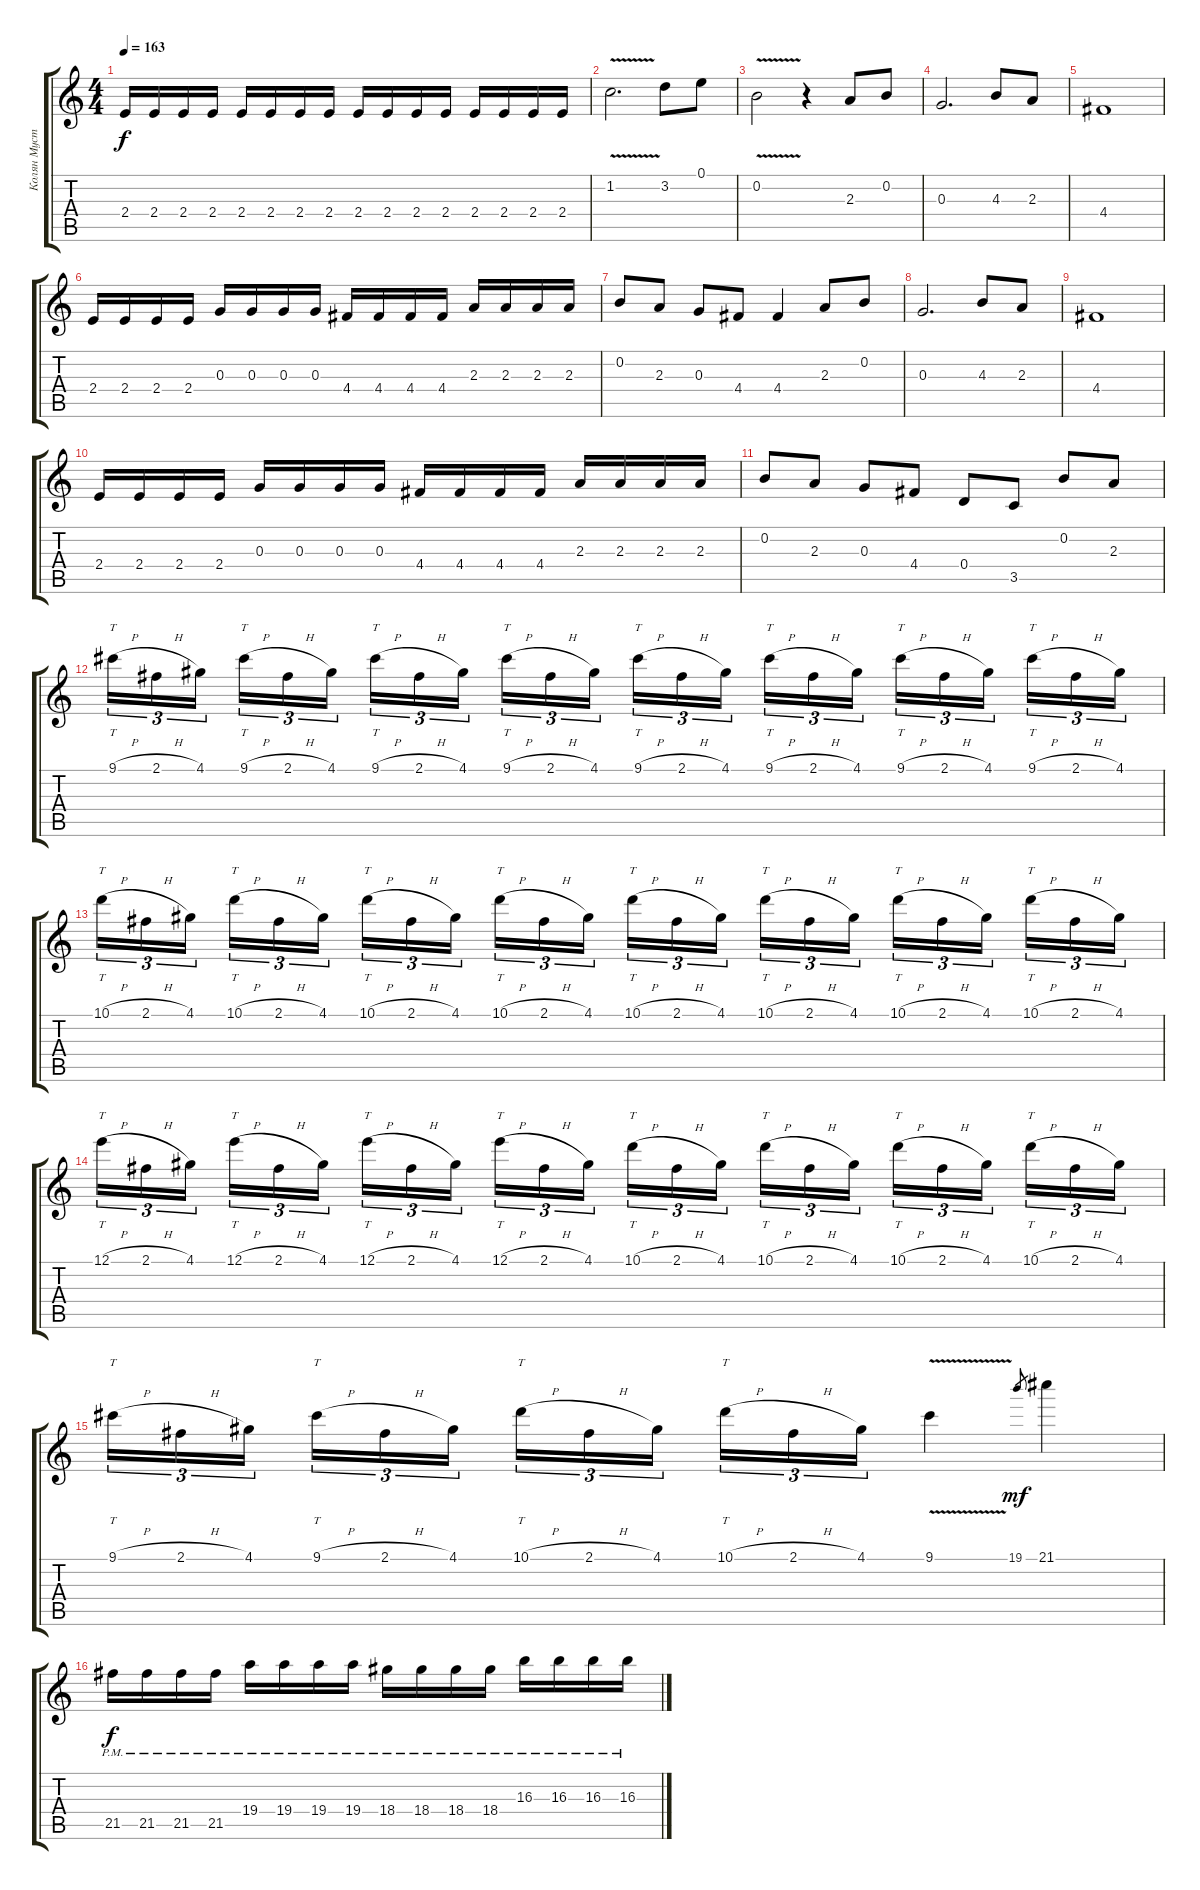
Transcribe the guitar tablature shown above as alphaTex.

\track ("Колян Мустэйн" "Колян Муст") {instrument distortionguitar}
\staff {score tabs}
\tuning (E4 B3 G3 D3 A2 E2) {hide}
\ts (4 4)
\tempo 163
\clef g2
\ks c
2.4.16{dy f} 2.4.16 2.4.16 2.4.16 2.4.16 2.4.16 2.4.16 2.4.16 2.4.16 2.4.16 2.4.16 2.4.16 2.4.16 2.4.16 2.4.16 2.4.16 |
1.2{v}.2{d} 3.2.8 0.1.8 |
0.2{v}.2 r.4 2.3.8 0.2.8 |
0.3.2{d} 4.3.8 2.3.8 |
4.4.1 |
2.4.16 2.4.16 2.4.16 2.4.16 0.3.16 0.3.16 0.3.16 0.3.16 4.4.16 4.4.16 4.4.16 4.4.16 2.3.16 2.3.16 2.3.16 2.3.16 |
0.2.8 2.3.8 0.3.8 4.4.8 4.4.4 2.3.8 0.2.8 |
0.3.2{d} 4.3.8 2.3.8 |
4.4.1 |
2.4.16 2.4.16 2.4.16 2.4.16 0.3.16 0.3.16 0.3.16 0.3.16 4.4.16 4.4.16 4.4.16 4.4.16 2.3.16 2.3.16 2.3.16 2.3.16 |
0.2.8 2.3.8 0.3.8 4.4.8 0.4.8 3.5.8 0.2.8 2.3.8 |
9.1{h}.16{tt tu (3 2)} 2.1{h}.16{tu (3 2)} 4.1.16{tu (3 2) beam splitsecondary} 9.1{h}.16{tt tu (3 2)} 2.1{h}.16{tu (3 2)} 4.1.16{tu (3 2)} 9.1{h}.16{tt tu (3 2)} 2.1{h}.16{tu (3 2)} 4.1.16{tu (3 2) beam splitsecondary} 9.1{h}.16{tt tu (3 2)} 2.1{h}.16{tu (3 2)} 4.1.16{tu (3 2)} 9.1{h}.16{tt tu (3 2)} 2.1{h}.16{tu (3 2)} 4.1.16{tu (3 2) beam splitsecondary} 9.1{h}.16{tt tu (3 2)} 2.1{h}.16{tu (3 2)} 4.1.16{tu (3 2)} 9.1{h}.16{tt tu (3 2)} 2.1{h}.16{tu (3 2)} 4.1.16{tu (3 2) beam splitsecondary} 9.1{h}.16{tt tu (3 2)} 2.1{h}.16{tu (3 2)} 4.1.16{tu (3 2)} |
10.1{h}.16{tt tu (3 2)} 2.1{h}.16{tu (3 2)} 4.1.16{tu (3 2) beam splitsecondary} 10.1{h}.16{tt tu (3 2)} 2.1{h}.16{tu (3 2)} 4.1.16{tu (3 2)} 10.1{h}.16{tt tu (3 2)} 2.1{h}.16{tu (3 2)} 4.1.16{tu (3 2) beam splitsecondary} 10.1{h}.16{tt tu (3 2)} 2.1{h}.16{tu (3 2)} 4.1.16{tu (3 2)} 10.1{h}.16{tt tu (3 2)} 2.1{h}.16{tu (3 2)} 4.1.16{tu (3 2) beam splitsecondary} 10.1{h}.16{tt tu (3 2)} 2.1{h}.16{tu (3 2)} 4.1.16{tu (3 2)} 10.1{h}.16{tt tu (3 2)} 2.1{h}.16{tu (3 2)} 4.1.16{tu (3 2) beam splitsecondary} 10.1{h}.16{tt tu (3 2)} 2.1{h}.16{tu (3 2)} 4.1.16{tu (3 2)} |
12.1{h}.16{tt tu (3 2)} 2.1{h}.16{tu (3 2)} 4.1.16{tu (3 2) beam splitsecondary} 12.1{h}.16{tt tu (3 2)} 2.1{h}.16{tu (3 2)} 4.1.16{tu (3 2)} 12.1{h}.16{tt tu (3 2)} 2.1{h}.16{tu (3 2)} 4.1.16{tu (3 2) beam splitsecondary} 12.1{h}.16{tt tu (3 2)} 2.1{h}.16{tu (3 2)} 4.1.16{tu (3 2)} 10.1{h}.16{tt tu (3 2)} 2.1{h}.16{tu (3 2)} 4.1.16{tu (3 2) beam splitsecondary} 10.1{h}.16{tt tu (3 2)} 2.1{h}.16{tu (3 2)} 4.1.16{tu (3 2)} 10.1{h}.16{tt tu (3 2)} 2.1{h}.16{tu (3 2)} 4.1.16{tu (3 2) beam splitsecondary} 10.1{h}.16{tt tu (3 2)} 2.1{h}.16{tu (3 2)} 4.1.16{tu (3 2)} |
9.1{h}.16{tt tu (3 2)} 2.1{h}.16{tu (3 2)} 4.1.16{tu (3 2) beam splitsecondary} 9.1{h}.16{tt tu (3 2)} 2.1{h}.16{tu (3 2)} 4.1.16{tu (3 2)} 10.1{h}.16{tt tu (3 2)} 2.1{h}.16{tu (3 2)} 4.1.16{tu (3 2) beam splitsecondary} 10.1{h}.16{tt tu (3 2)} 2.1{h}.16{tu (3 2)} 4.1.16{tu (3 2)} 9.1{v}.4 19.1.8{gr dy mf} 21.1.4 |
21.5{pm}.16{dy f} 21.5{pm}.16 21.5{pm}.16 21.5{pm}.16 19.4{pm}.16 19.4{pm}.16 19.4{pm}.16 19.4{pm}.16 18.4{pm}.16 18.4{pm}.16 18.4{pm}.16 18.4{pm}.16 16.3{pm}.16 16.3{pm}.16 16.3{pm}.16 16.3{pm}.16
